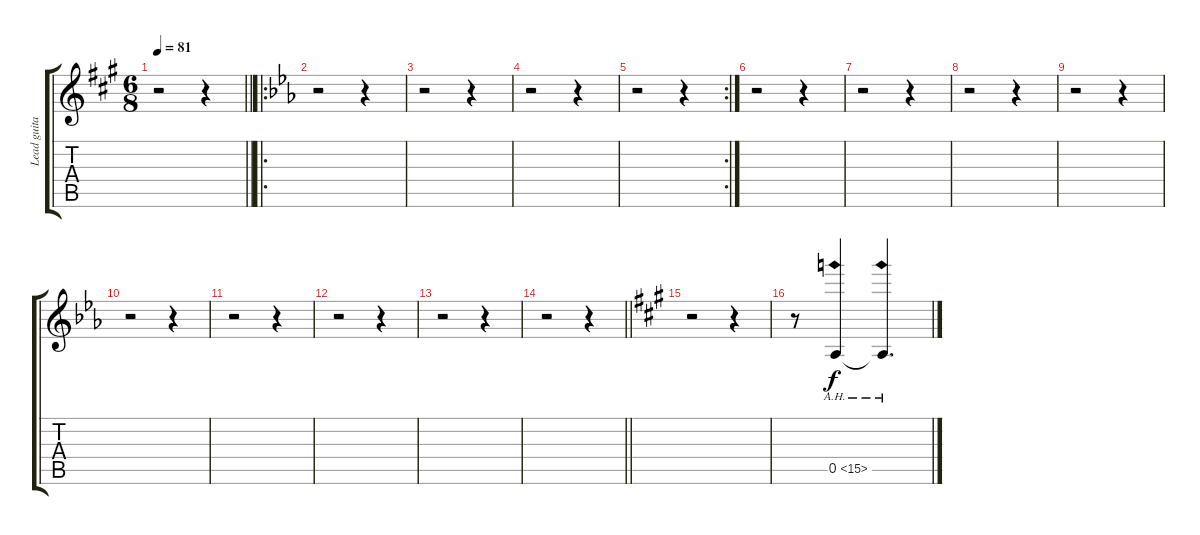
\track ("Lead guitar" "Lead guita") {instrument overdrivenguitar}
\staff {score tabs}
\tuning (E4 B3 G3 D3 A2 E2) {hide}
\ts (6 8)
\tempo 81
\clef g2
\barLineRight lightlight
\ks a
r.2{dy f} r.4 |
\ro
\ks eb
r.2 r.4 |
r.2 r.4 |
r.2 r.4 |
\rc 2
r.2 r.4 |
r.2 r.4 |
r.2 r.4 |
r.2 r.4 |
r.2 r.4 |
r.2 r.4 |
r.2 r.4 |
r.2 r.4 |
r.2 r.4 |
\barLineRight lightlight
r.2 r.4 |
\ks a
r.2 r.4 |
r.8 0.5{ah 15}.4 0.5{ah 15 t}.4{d}
